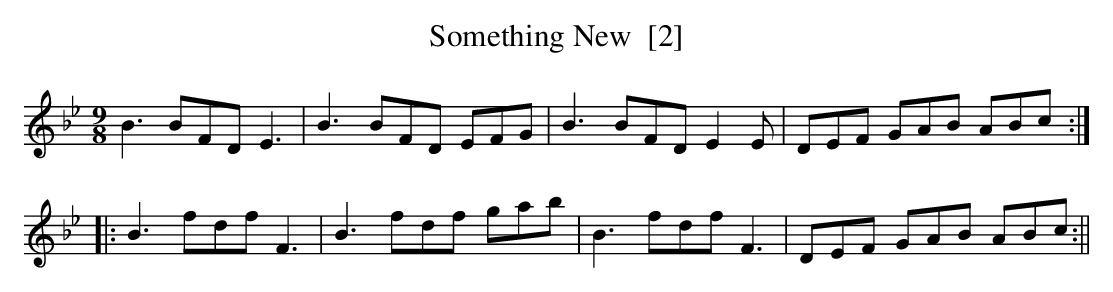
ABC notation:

X:1
T:Something New  [2]
M:9/8
L:1/8
K:Bb
B3 BFD E3|B3 BFD EFG|B3 BFD E2E|DEF GAB ABc:|
|:B3 fdf F3|B3 fdf gab|B3 fdf F3|DEF GAB ABc:||
